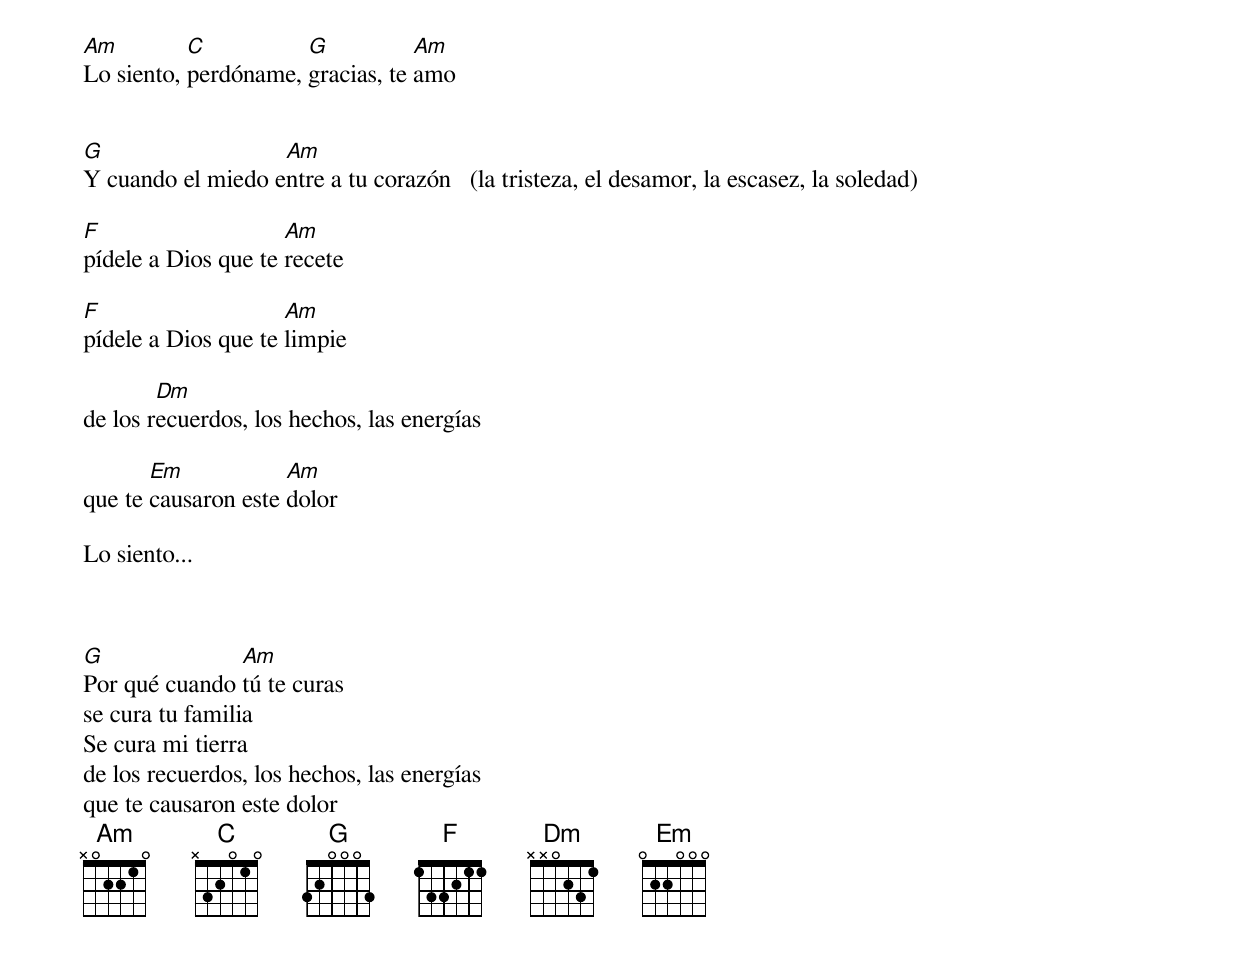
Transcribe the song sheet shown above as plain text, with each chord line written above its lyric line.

Am         C          G           Am
Lo siento, perdóname, gracias, te amo


G                  Am
Y cuando el miedo entre a tu corazón   (la tristeza, el desamor, la escasez, la soledad)

F                    Am
pídele a Dios que te recete

F                    Am
pídele a Dios que te limpie

        Dm
de los recuerdos, los hechos, las energías

       Em            Am
que te causaron este dolor

Lo siento...



G              Am
Por qué cuando tú te curas
se cura tu familia
Se cura mi tierra
de los recuerdos, los hechos, las energías
que te causaron este dolor
